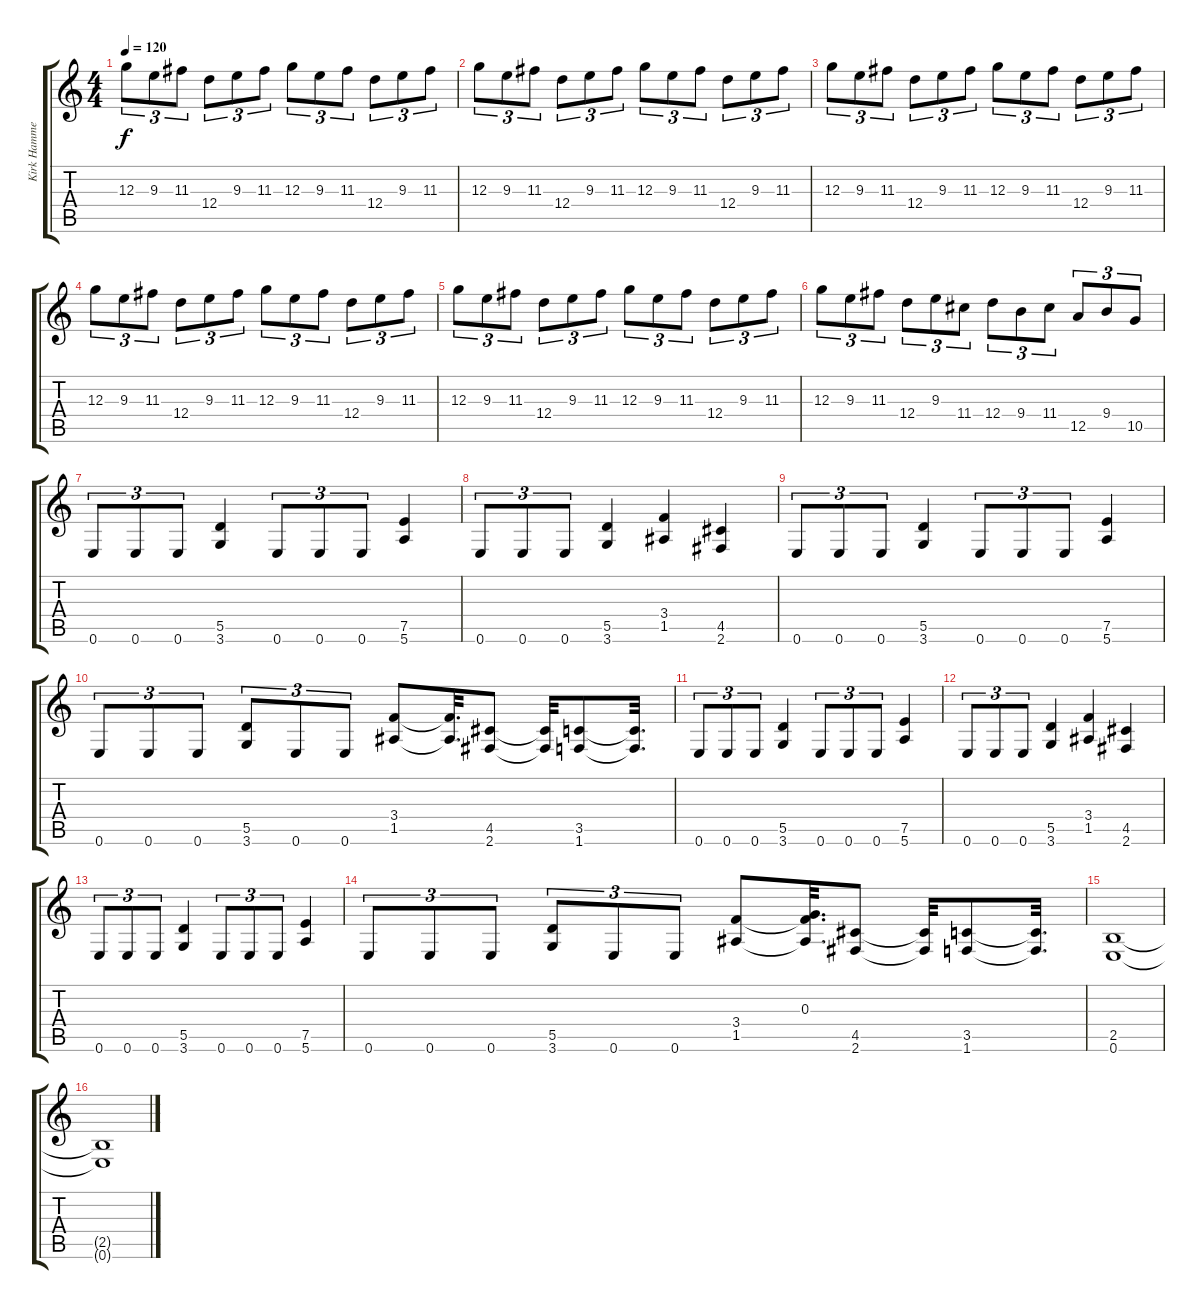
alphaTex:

\track ("Kirk Hammett" "Kirk Hamme") {instrument distortionguitar}
\staff {score tabs}
\tuning (E4 B3 G3 D3 A2 E2) {hide}
\ts (4 4)
\tempo 120
\clef g2
\ks c
12.3.8{tu (3 2) dy f} 9.3.8{tu (3 2)} 11.3.8{tu (3 2)} 12.4.8{tu (3 2)} 9.3.8{tu (3 2)} 11.3.8{tu (3 2)} 12.3.8{tu (3 2)} 9.3.8{tu (3 2)} 11.3.8{tu (3 2)} 12.4.8{tu (3 2)} 9.3.8{tu (3 2)} 11.3.8{tu (3 2)} |
12.3.8{tu (3 2)} 9.3.8{tu (3 2)} 11.3.8{tu (3 2)} 12.4.8{tu (3 2)} 9.3.8{tu (3 2)} 11.3.8{tu (3 2)} 12.3.8{tu (3 2)} 9.3.8{tu (3 2)} 11.3.8{tu (3 2)} 12.4.8{tu (3 2)} 9.3.8{tu (3 2)} 11.3.8{tu (3 2)} |
12.3.8{tu (3 2)} 9.3.8{tu (3 2)} 11.3.8{tu (3 2)} 12.4.8{tu (3 2)} 9.3.8{tu (3 2)} 11.3.8{tu (3 2)} 12.3.8{tu (3 2)} 9.3.8{tu (3 2)} 11.3.8{tu (3 2)} 12.4.8{tu (3 2)} 9.3.8{tu (3 2)} 11.3.8{tu (3 2)} |
12.3.8{tu (3 2)} 9.3.8{tu (3 2)} 11.3.8{tu (3 2)} 12.4.8{tu (3 2)} 9.3.8{tu (3 2)} 11.3.8{tu (3 2)} 12.3.8{tu (3 2)} 9.3.8{tu (3 2)} 11.3.8{tu (3 2)} 12.4.8{tu (3 2)} 9.3.8{tu (3 2)} 11.3.8{tu (3 2)} |
12.3.8{tu (3 2)} 9.3.8{tu (3 2)} 11.3.8{tu (3 2)} 12.4.8{tu (3 2)} 9.3.8{tu (3 2)} 11.3.8{tu (3 2)} 12.3.8{tu (3 2)} 9.3.8{tu (3 2)} 11.3.8{tu (3 2)} 12.4.8{tu (3 2)} 9.3.8{tu (3 2)} 11.3.8{tu (3 2)} |
12.3.8{tu (3 2)} 9.3.8{tu (3 2)} 11.3.8{tu (3 2)} 12.4.8{tu (3 2)} 9.3.8{tu (3 2)} 11.4.8{tu (3 2)} 12.4.8{tu (3 2)} 9.4.8{tu (3 2)} 11.4.8{tu (3 2)} 12.5.8{tu (3 2)} 9.4.8{tu (3 2)} 10.5.8{tu (3 2)} |
0.6.8{tu (3 2)} 0.6.8{tu (3 2)} 0.6.8{tu (3 2)} (5.5 3.6).4 0.6.8{tu (3 2)} 0.6.8{tu (3 2)} 0.6.8{tu (3 2)} (7.5 5.6).4 |
0.6.8{tu (3 2)} 0.6.8{tu (3 2)} 0.6.8{tu (3 2)} (5.5 3.6).4 (3.4 1.5).4 (4.5 2.6).4 |
0.6.8{tu (3 2)} 0.6.8{tu (3 2)} 0.6.8{tu (3 2)} (5.5 3.6).4 0.6.8{tu (3 2)} 0.6.8{tu (3 2)} 0.6.8{tu (3 2)} (7.5 5.6).4 |
0.6.8{tu (3 2)} 0.6.8{tu (3 2)} 0.6.8{tu (3 2)} (5.5 3.6).8{tu (3 2)} 0.6.8{tu (3 2)} 0.6.8{tu (3 2)} (3.4 1.5).8 (3.4{t} 1.5{t}).32{d} (4.5 2.6).8 (4.5{t} 2.6{t}).32 (3.5 1.6).8 (3.5{t} 1.6{t}).32{d} |
0.6.8{tu (3 2)} 0.6.8{tu (3 2)} 0.6.8{tu (3 2)} (5.5 3.6).4 0.6.8{tu (3 2)} 0.6.8{tu (3 2)} 0.6.8{tu (3 2)} (7.5 5.6).4 |
0.6.8{tu (3 2)} 0.6.8{tu (3 2)} 0.6.8{tu (3 2)} (5.5 3.6).4 (3.4 1.5).4 (4.5 2.6).4 |
0.6.8{tu (3 2)} 0.6.8{tu (3 2)} 0.6.8{tu (3 2)} (5.5 3.6).4 0.6.8{tu (3 2)} 0.6.8{tu (3 2)} 0.6.8{tu (3 2)} (7.5 5.6).4 |
0.6.8{tu (3 2)} 0.6.8{tu (3 2)} 0.6.8{tu (3 2)} (5.5 3.6).8{tu (3 2)} 0.6.8{tu (3 2)} 0.6.8{tu (3 2)} (3.4 1.5).8 (0.3 3.4{t} 1.5{t}).32{d} (4.5 2.6).8 (4.5{t} 2.6{t}).32 (3.5 1.6).8 (3.5{t} 1.6{t}).32{d} |
(2.5 0.6).1 |
(2.5{t} 0.6{t}).1
